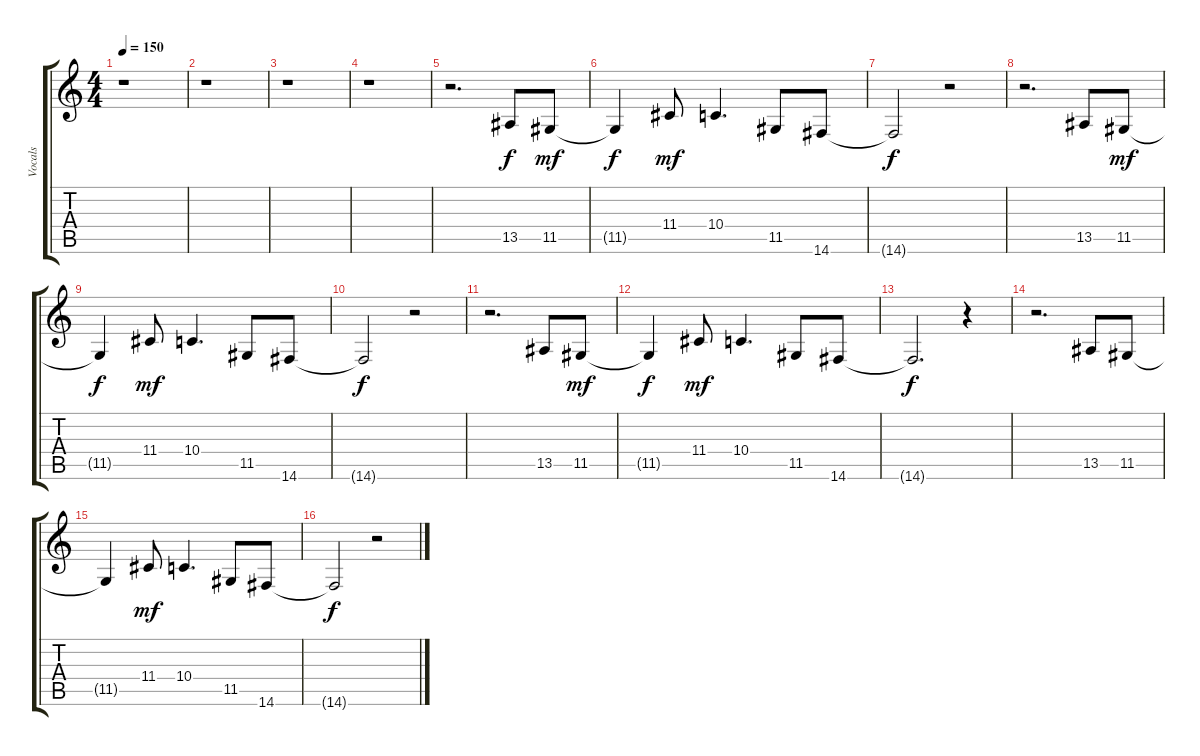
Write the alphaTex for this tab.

\track ("Vocals" "Vocals") {instrument trumpet}
\staff {score tabs}
\tuning (E4 B3 G3 D3 A2 E2) {hide}
\ts (4 4)
\tempo 150
\clef g2
\ks c
r.1{dy f} |
r.1 |
r.1 |
r.1 |
r.2{d} 13.5.8 11.5.8{dy mf} |
11.5{t}.4{dy f} 11.4.8{dy mf} 10.4.4{d} 11.5.8 14.6.8 |
14.6{t}.2{dy f} r.2 |
r.2{d} 13.5.8 11.5.8{dy mf} |
11.5{t}.4{dy f} 11.4.8{dy mf} 10.4.4{d} 11.5.8 14.6.8 |
14.6{t}.2{dy f} r.2 |
r.2{d} 13.5.8 11.5.8{dy mf} |
11.5{t}.4{dy f} 11.4.8{dy mf} 10.4.4{d} 11.5.8 14.6.8 |
14.6{t}.2{d dy f} r.4 |
r.2{d} 13.5.8 11.5.8 |
11.5{t}.4 11.4.8{dy mf} 10.4.4{d} 11.5.8 14.6.8 |
14.6{t}.2{dy f} r.2
